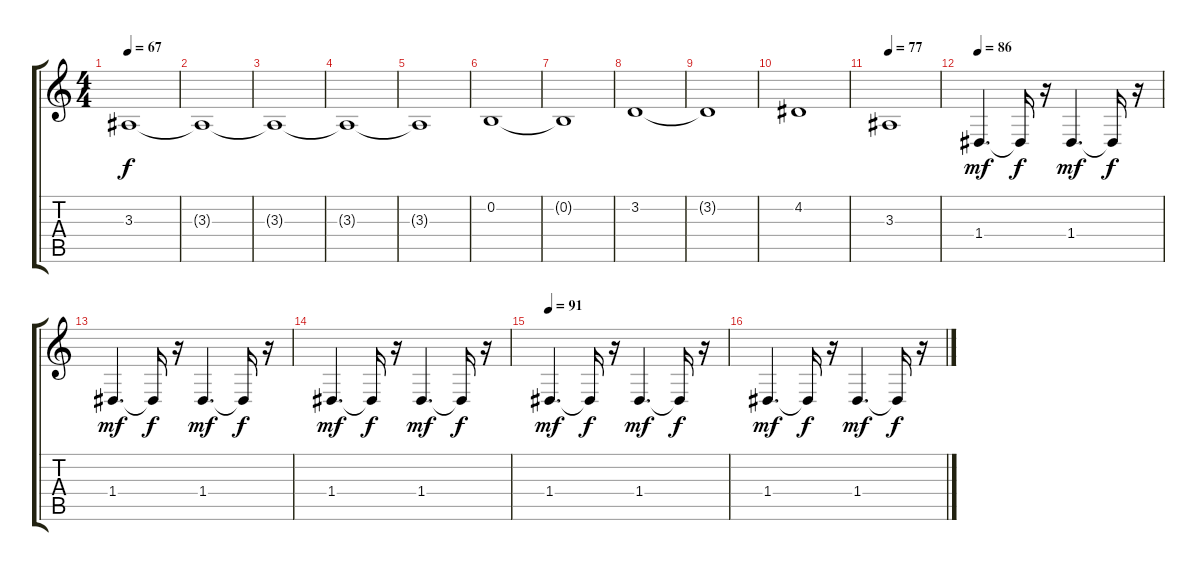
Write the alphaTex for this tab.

\track "" {instrument stringensemble1}
\staff {score tabs}
\tuning (E4 B3 G3 D3 A2 E2) {hide}
\ts (4 4)
\tempo 67
\clef g2
\ks c
3.3{t}.1{dy f} |
3.3{t}.1 |
3.3{t}.1 |
3.3{t}.1 |
3.3{t}.1 |
0.2.1 |
0.2{t}.1 |
3.2.1 |
3.2{t}.1 |
4.2.1 |
\tempo 77
3.3.1 |
\tempo 86
1.4.4{d dy mf instrument pizzicatostrings} 1.4{t}.16{dy f} r.16 1.4.4{d dy mf} 1.4{t}.16{dy f} r.16 |
1.4.4{d dy mf} 1.4{t}.16{dy f} r.16 1.4.4{d dy mf} 1.4{t}.16{dy f} r.16 |
1.4.4{d dy mf} 1.4{t}.16{dy f} r.16 1.4.4{d dy mf} 1.4{t}.16{dy f} r.16 |
\tempo 91
1.4.4{d dy mf} 1.4{t}.16{dy f} r.16 1.4.4{d dy mf} 1.4{t}.16{dy f} r.16 |
1.4.4{d dy mf} 1.4{t}.16{dy f} r.16 1.4.4{d dy mf} 1.4{t}.16{dy f} r.16
